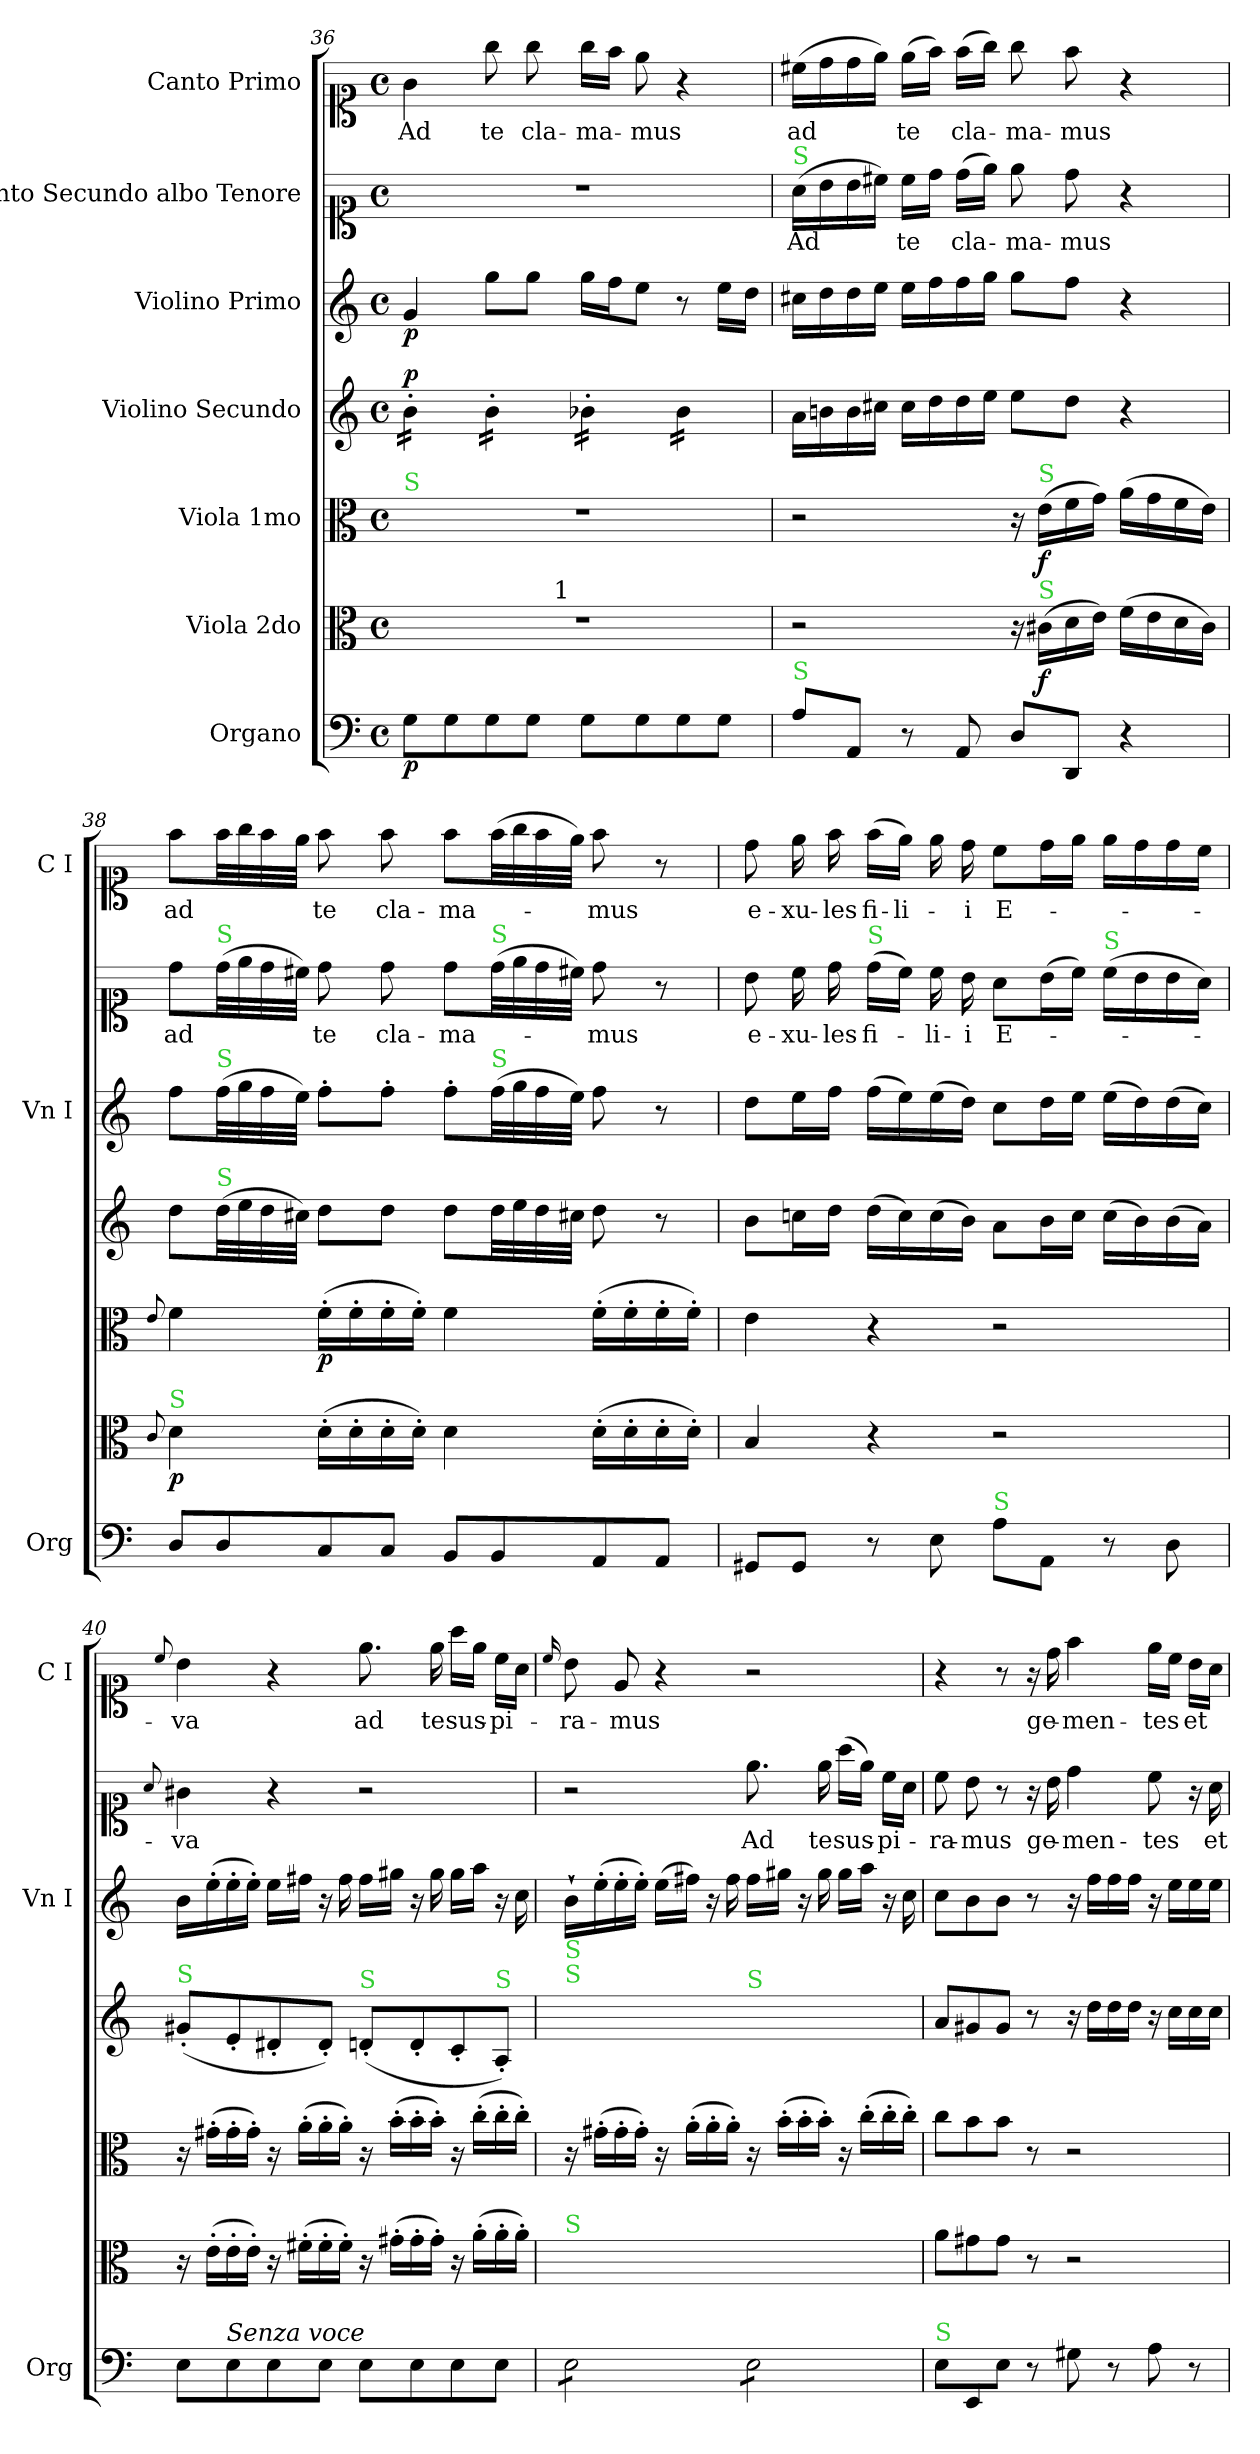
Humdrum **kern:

**kern	**dynam	**kern	**dynam	**kern	**dynam	**kern	**dynam	**kern	**dynam	**kern	**text	**kern	**text
*part7	*part7	*part6	*part6	*part5	*part5	*part4	*part4	*part3	*part3	*part2	*part2	*part1	*part1
*staff7	*staff7	*staff6	*staff6	*staff5	*staff5	*staff4	*staff4	*staff3	*staff3	*staff2	*staff2	*staff1	*staff1
*I"Organo	*	*I"Viola 2do	*	*I"Viola 1mo	*	*I"Violino Secundo	*	*I"Violino Primo	*	*I"Canto Secundo albo Tenore	*	*I"Canto Primo	*
*I'Org	*	*	*	*	*	*	*	*I'Vn I	*	*	*	*I'C I	*
*clefF4	*	*clefC3	*	*clefC3	*	*clefG2	*	*clefG2	*	*clefC1	*	*clefC1	*
*k[]	*	*k[]	*	*k[]	*	*k[]	*	*k[]	*	*k[]	*	*k[]	*
*M4/4	*	*M4/4	*	*M4/4	*	*M4/4	*	*M4/4	*	*M4/4	*	*M4/4	*
*met(c)	*	*met(c)	*	*met(c)	*	*met(c)	*	*met(c)	*	*met(c)	*	*met(c)	*
=36	=36	=36	=36	=36	=36	=36	=36	=36	=36	=36	=36	=36	=36
!	!	!	!	!	!	!LO:TX:a:color=limegreen:t=S	!	!	!	!	!	!	!
!	!	!	!	!LO:TX:a:color=limegreen:t=S	!	!	!	!	!	!	!	!	!
!	!	!LO:TX:a:color=limegreen:t=S	!	!	!	!	!	!	!	!	!	!	!
!	!LO:DY:b	!	!	!	!	!	!LO:DY:a	!	!LO:DY:b	!	!	!	!
*	*	*^	*	*	*	*	*	*	*	*	*	*	*
*	*	*	*	*	*	*	*tremolo	*	*	*	*	*	*	*
8G\L	p	1r	4..ryy	.	1r	.	16b'\LL	p	4g/	p	1r	.	4g\	Ad
.	.	.	.	.	.	.	16b'\	.	.	.	.	.	.	.
8G\	.	.	.	.	.	.	16b'\	.	.	.	.	.	.	.
.	.	.	.	.	.	.	16b'\JJ	.	.	.	.	.	.	.
8G\	.	.	.	.	.	.	16b'\LL	.	8gg\L	.	.	.	8gg\	te
.	.	.	.	.	.	.	16b'\	.	.	.	.	.	.	.
8G\J	.	.	.	.	.	.	16b'\	.	8gg\J	.	.	.	8gg\	cla-
!	!	!	!LO:TX:a:t=1	!	!	!	!	!	!	!	!	!	!	!
.	.	.	2ryy	.	.	.	16b'\JJ	.	.	.	.	.	.	.
8G\L	.	.	.	.	.	.	16b-X'\LL	.	16gg\LL	.	.	.	16gg\LL	-ma-
.	.	.	.	.	.	.	16b-X'\	.	16ff\J	.	.	.	16ff\JJ	.
8G\	.	.	.	.	.	.	16b-X'\	.	8ee\J	.	.	.	8ee\	-mus
.	.	.	.	.	.	.	16b-X'\JJ	.	.	.	.	.	.	.
8G\	.	.	.	.	.	.	16b-\LL	.	8r	.	.	.	4r	.
.	.	.	.	.	.	.	16b-\	.	.	.	.	.	.	.
8G\J	.	.	.	.	.	.	16b-\	.	16ee\LL	.	.	.	.	.
.	.	.	16ryy	.	.	.	16b-\JJ	.	16dd\JJ	.	.	.	.	.
*	*	*	*	*	*	*	*Xtremolo	*	*	*	*	*	*	*
=37	=37	=37	=37	=37	=37	=37	=37	=37	=37	=37	=37	=37	=37	=37
!	!	!	!	!	!	!	!	!	!	!	!LO:TX:a:color=limegreen:t=S	!	!	!
!LO:TX:a:color=limegreen:t=S	!	!	!	!	!	!	!	!	!	!	!	!	!	!
*	*	*v	*v	*	*	*	*	*	*	*	*	*	*	*
8A\L	.	2r	.	2r	.	16a\LL	.	16cc#X\LL	.	(16a\LL	Ad	(16cc#X\LL	ad
.	.	.	.	.	.	16bn\	.	16dd\	.	16b\	.	16dd\	.
8AA/J	.	.	.	.	.	16b\	.	16dd\	.	16b\	.	16dd\	.
.	.	.	.	.	.	16cc#X\JJ	.	16ee\JJ	.	16cc#X\JJ)	.	16ee\JJ)	.
8r	.	.	.	.	.	16cc#\LL	.	16ee\LL	.	16cc#\LL	te	(16ee\LL	te
.	.	.	.	.	.	16dd\	.	16ff\	.	16dd\JJ	.	16ff\JJ)	.
8AA/	.	.	.	.	.	16dd\	.	16ff\	.	(16dd\LL	cla-	(16ff\LL	cla-
.	.	.	.	.	.	16ee\JJ	.	16gg\JJ	.	16ee\JJ)	.	16gg\JJ)	.
8D/L	.	16r	.	16r	.	8ee\L	.	8gg\L	.	8ee\	-ma-	8gg\	-ma-
!	!	!	!	!LO:TX:a:color=limegreen:t=S	!	!	!	!	!	!	!	!	!
!	!	!LO:TX:a:color=limegreen:t=S	!	!	!	!	!	!	!	!	!	!	!
!	!	!	!LO:DY:b	!	!LO:DY:b	!	!	!	!	!	!	!	!
.	.	(16c#X\LL	f	(16e\LL	f	.	.	.	.	.	.	.	.
8DD/J	.	16d\	.	16f\	.	8dd\J	.	8ff\J	.	8dd\	-mus	8ff\	-mus
.	.	16e\JJ)	.	16g\JJ)	.	.	.	.	.	.	.	.	.
4r	.	(16f\LL	.	(16a\LL	.	4r	.	4r	.	4r	.	4r	.
.	.	16e\	.	16g\	.	.	.	.	.	.	.	.	.
.	.	16d\	.	16f\	.	.	.	.	.	.	.	.	.
.	.	16c#\JJ)	.	16e\JJ)	.	.	.	.	.	.	.	.	.
=38	=38	=38	=38	=38	=38	=38	=38	=38	=38	=38	=38	=38	=38
.	.	8qqc/	.	8qqe/	.	.	.	.	.	.	.	.	.
!	!	!LO:TX:a:color=limegreen:t=S	!	!	!	!	!	!	!	!	!	!	!
!	!	!	!LO:DY:b	!	!	!	!	!	!	!	!	!	!
8D/L	.	4d\	p	4f\	.	8dd\L	.	8ff\L	.	8dd\L	ad	8ff\L	ad
!	!	!	!	!	!	!	!	!	!	!LO:TX:a:color=limegreen:t=S	!	!	!
!	!	!	!	!	!	!	!	!LO:TX:a:color=limegreen:t=S	!	!	!	!	!
!	!	!	!	!	!	!LO:TX:a:color=limegreen:t=S	!	!	!	!	!	!	!
8D/	.	.	.	.	.	(32dd\LL	.	(32ff\LL	.	(32dd\LL	.	32ff\LL	.
.	.	.	.	.	.	32ee\	.	32gg\	.	32ee\	.	32gg\	.
.	.	.	.	.	.	32dd\	.	32ff\	.	32dd\	.	32ff\	.
.	.	.	.	.	.	32cc#X\JJJ)	.	32ee\JJJ)	.	32cc#X\JJJ)	.	32ee\JJJ	.
!	!	!	!	!	!LO:DY:b	!	!	!	!	!	!	!	!
8C/	.	(16d'\LL	.	(16f'\LL	p	8dd\L	.	8ff'\L	.	8dd\	te	8ff\	te
.	.	16d'\	.	16f'\	.	.	.	.	.	.	.	.	.
8C/J	.	16d'\	.	16f'\	.	8dd\J	.	8ff'\J	.	8dd\	cla-	8ff\	cla-
.	.	16d'\JJ)	.	16f'\JJ)	.	.	.	.	.	.	.	.	.
8BB/L	.	4d\	.	4f\	.	8dd\L	.	8ff'\L	.	8dd\L	-ma-	8ff\L	-ma-
!	!	!	!	!	!	!	!	!	!	!LO:TX:a:color=limegreen:t=S	!	!	!
!	!	!	!	!	!	!	!	!LO:TX:a:color=limegreen:t=S	!	!	!	!	!
8BB/	.	.	.	.	.	32dd\LL	.	(32ff\LL	.	(32dd\LL	.	(32ff\LL	.
.	.	.	.	.	.	32ee\	.	32gg\	.	32ee\	.	32gg\	.
.	.	.	.	.	.	32dd\	.	32ff\	.	32dd\	.	32ff\	.
.	.	.	.	.	.	32cc#X\JJJ	.	32ee\JJJ)	.	32cc#X\JJJ)	.	32ee\JJJ)	.
8AA/	.	(16d'\LL	.	(16f'\LL	.	8dd\	.	8ff\	.	8dd\	-mus	8ff\	-mus
.	.	16d'\	.	16f'\	.	.	.	.	.	.	.	.	.
8AA/J	.	16d'\	.	16f'\	.	8r	.	8r	.	8r	.	8r	.
.	.	16d'\JJ)	.	16f'\JJ)	.	.	.	.	.	.	.	.	.
=39	=39	=39	=39	=39	=39	=39	=39	=39	=39	=39	=39	=39	=39
8GG#X/L	.	4B/	.	4e\	.	8b\L	.	8dd\L	.	8b\	e-	8dd\	e-
8GG#/J	.	.	.	.	.	16ccn\L	.	16ee\L	.	16cc\	-xu-	16ee\	-xu-
.	.	.	.	.	.	16dd\JJ	.	16ff\JJ	.	16dd\	-les	16ff\	-les
!	!	!	!	!	!	!	!	!	!	!LO:TX:a:color=limegreen:t=S	!	!	!
8r	.	4r	.	4r	.	(16dd\LL	.	(16ff\LL	.	(16dd\LL	fi-	(16ff\LL	fi-
.	.	.	.	.	.	16cc\)	.	16ee\)	.	16cc\JJ)	.	16ee\JJ)	-li-
8E\	.	.	.	.	.	(16cc\	.	(16ee\	.	16cc\	-li-	16ee\	.
.	.	.	.	.	.	16b\JJ)	.	16dd\JJ)	.	16b\	-i	16dd\	-i
!LO:TX:a:color=limegreen:t=S	!	!	!	!	!	!	!	!	!	!	!	!	!
8A\L	.	2r	.	2r	.	8a\L	.	8cc\L	.	8a\L	E-	8cc\L	E-
8AA\J	.	.	.	.	.	16b\L	.	16dd\L	.	(16b\L	.	16dd\L	.
.	.	.	.	.	.	16cc\JJ	.	16ee\JJ	.	16cc\JJ)	.	16ee\JJ	.
!	!	!	!	!	!	!	!	!	!	!LO:TX:a:color=limegreen:t=S	!	!	!
8r	.	.	.	.	.	(16cc\LL	.	(16ee\LL	.	(16cc\LL	.	16ee\LL	.
.	.	.	.	.	.	16b\)	.	16dd\)	.	16b\	.	16dd\	.
8D\	.	.	.	.	.	(16b\	.	(16dd\	.	16b\	.	16dd\	.
.	.	.	.	.	.	16a\JJ)	.	16cc\JJ)	.	16a\JJ)	.	16cc\JJ	.
=40	=40	=40	=40	=40	=40	=40	=40	=40	=40	=40	=40	=40	=40
.	.	.	.	.	.	.	.	.	.	8qqa/	.	8qqcc/	.
!	!	!	!	!	!	!LO:TX:a:color=limegreen:t=S	!	!	!	!	!	!	!
8E\L	.	16r	.	16r	.	(8g#X'/L	.	16b\LL	.	4g#X\	-va	4b\	-va
.	.	(16e'\LL	.	(16g#X'\LL	.	.	.	(16ee'\	.	.	.	.	.
!LO:TX:a:i:t=Senza voce	!	!	!	!	!	!	!	!	!	!	!	!	!
8E\	.	16e'\	.	16g#'\	.	8e'/	.	16ee'\	.	.	.	.	.
.	.	16e'\JJ)	.	16g#'\JJ)	.	.	.	16ee'\JJ)	.	.	.	.	.
8E\	.	16r	.	16r	.	8d#X'/	.	16ee\LL	.	4r	.	4r	.
.	.	(16f#X'\LL	.	(16a'\LL	.	.	.	16ff#X\JJ	.	.	.	.	.
8E\J	.	16f#'\	.	16a'\	.	8d#'/J)	.	16r	.	.	.	.	.
.	.	16f#'\JJ)	.	16a'\JJ)	.	.	.	16ff#\	.	.	.	.	.
!	!	!	!	!	!	!LO:TX:a:color=limegreen:t=S	!	!	!	!	!	!	!
8E\L	.	16r	.	16r	.	(8dn'/L	.	16ff#\LL	.	2r	.	8.ee\	ad
.	.	(16g#X'\LL	.	(16b'\LL	.	.	.	16gg#X\JJ	.	.	.	.	.
8E\	.	16g#'\	.	16b'\	.	8d'/	.	16r	.	.	.	.	.
.	.	16g#'\JJ)	.	16b'\JJ)	.	.	.	16gg#\	.	.	.	16ee\	te
8E\	.	16r	.	16r	.	8c'/	.	16gg#\LL	.	.	.	16aa\LL	sus-
.	.	(16a'\LL	.	(16cc'\LL	.	.	.	16aa\JJ	.	.	.	16ee\JJ	.
!	!	!	!	!	!	!LO:TX:a:color=limegreen:t=S	!	!	!	!	!	!	!
8E\J	.	16a'\	.	16cc'\	.	8A'/J)	.	16r	.	.	.	16cc\LL	-pi-
.	.	16a'\JJ)	.	16cc'\JJ)	.	.	.	16cc\	.	.	.	16a\JJ	.
=41	=41	=41	=41	=41	=41	=41	=41	=41	=41	=41	=41	=41	=41
.	.	.	.	.	.	.	.	.	.	.	.	16qqcc/	.
!	!	!	!	!	!	!LO:TX:a:color=limegreen:t=S	!	!	!	!	!	!	!
!	!	!	!	!	!	!LO:TX:a:color=limegreen:t=S	!	!	!	!	!	!	!
!	!	!LO:TX:a:color=limegreen:t=S	!	!	!	!	!	!	!	!	!	!	!
*tremolo	*	*	*	*	*	*	*	*	*	*	*	*	*
8E\L	.	16ryy	.	16r	.	(8g#X'/Lyy	.	16b`\LL	.	2r	.	8b\	-ra-
.	.	(16e'\LLyy	.	(16g#X'\LL	.	.	.	(16ee'\	.	.	.	.	.
8E\	.	16e'\yy	.	16g#'\	.	8e'/yy	.	16ee'\	.	.	.	8e/	-mus
.	.	16e'\JJyy)	.	16g#'\JJ)	.	.	.	16ee'\JJ)	.	.	.	.	.
8E\	.	16ryy	.	16r	.	8d#X'/yy	.	(16ee\LL	.	.	.	4r	.
.	.	(16f#X'\LLyy	.	(16a'\LL	.	.	.	16ff#X\JJ)	.	.	.	.	.
8E\J	.	16f#'\yy	.	16a'\	.	8d#'/Jyy)	.	16r	.	.	.	.	.
.	.	16f#'\JJyy)	.	16a'\JJ)	.	.	.	16ff#\	.	.	.	.	.
!	!	!	!	!	!	!LO:TX:a:color=limegreen:t=S	!	!	!	!	!	!	!
8E\L	.	16ryy	.	16r	.	(8dn'/Lyy	.	16ff#\LL	.	8.ee\	Ad	2r	.
.	.	(16g#X'\LLyy	.	(16b'\LL	.	.	.	16gg#X\JJ	.	.	.	.	.
8E\	.	16g#'\yy	.	16b'\	.	8d'/yy	.	16r	.	.	.	.	.
.	.	16g#'\JJyy)	.	16b'\JJ)	.	.	.	16gg#\	.	16ee\	te	.	.
8E\	.	16ryy	.	16r	.	8c'/yy	.	16gg#\LL	.	(16aa\LL	sus-	.	.
.	.	(16a'\LLyy	.	(16cc'\LL	.	.	.	16aa\JJ	.	16ee\JJ)	.	.	.
8E\J	.	16a'\yy	.	16cc'\	.	8A'/Jyy)	.	16r	.	16cc\LL	-pi-	.	.
*Xtremolo	*	*	*	*	*	*	*	*	*	*	*	*	*
.	.	16a'\JJyy)	.	16cc'\JJ)	.	.	.	16cc\	.	16a\JJ	.	.	.
=42	=42	=42	=42	=42	=42	=42	=42	=42	=42	=42	=42	=42	=42
!LO:TX:a:color=limegreen:t=S	!	!	!	!	!	!	!	!	!	!	!	!	!
8E\L	.	8a\L	.	8cc\L	.	8a/L	.	8cc\L	.	8cc\	-ra-	4r	.
8EE/	.	8g#X\	.	8b\	.	8g#X/	.	8b\	.	8b\	-mus	.	.
8E\J	.	8g#\J	.	8b\J	.	8g#/J	.	8b\J	.	8r	.	8r	.
8r	.	8r	.	8r	.	8r	.	8r	.	16r	.	16r	.
.	.	.	.	.	.	.	.	.	.	16b\	ge-	16dd\	ge-
8G#X\	.	2r	.	2r	.	16r	.	16r	.	4dd\	-men-	4ff\	-men-
.	.	.	.	.	.	16dd\LL	.	16ff\LL	.	.	.	.	.
8r	.	.	.	.	.	16dd\	.	16ff\	.	.	.	.	.
.	.	.	.	.	.	16dd\JJ	.	16ff\JJ	.	.	.	.	.
8A\	.	.	.	.	.	16r	.	16r	.	8cc\	-tes	16ee\LL	-tes
.	.	.	.	.	.	16cc\LL	.	16ee\LL	.	.	.	16cc\JJ	.
8r	.	.	.	.	.	16cc\	.	16ee\	.	16r	.	16b\LL	et
.	.	.	.	.	.	16cc\JJ	.	16ee\JJ	.	16a\	et	16a\JJ	.
=	=	=	=	=	=	=	=	=	=	=	=	=	=
*-	*-	*-	*-	*-	*-	*-	*-	*-	*-	*-	*-	*-	*-
